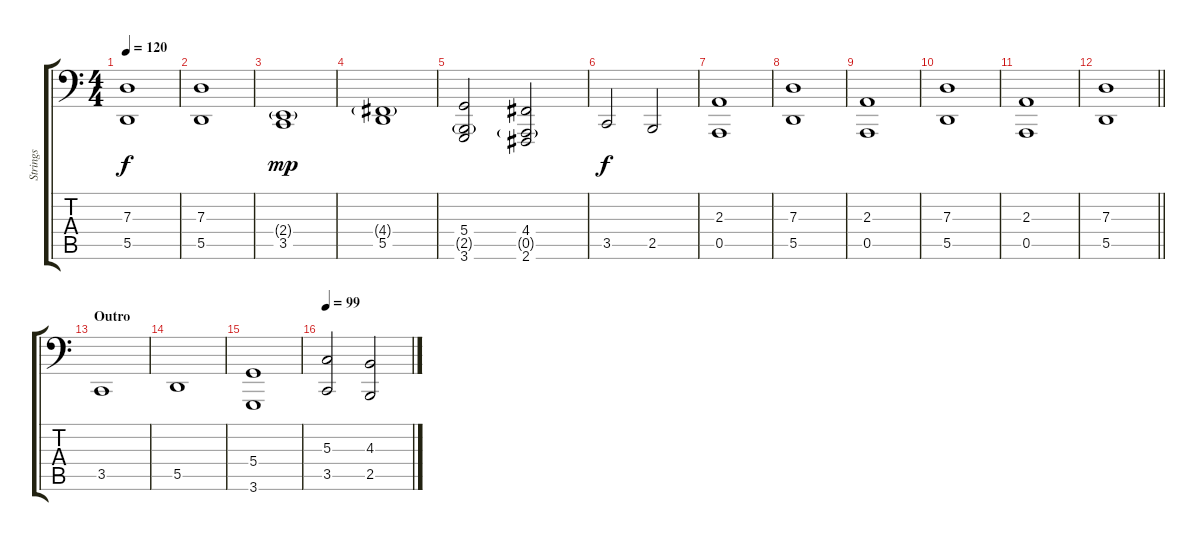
\track ("Strings" "Strings") {instrument stringensemble1}
\staff {score tabs}
\tuning (E3 B2 G2 D2 A1 E1) {hide}
\ts (4 4)
\tempo 120
\clef f4
\ks c
(7.3 5.5).1{dy f} |
(7.3 5.5).1 |
(2.4{g} 3.5).1{dy mp} |
(4.4{g} 5.5).1 |
(5.4 2.5{g} 3.6).2 (4.4 0.5{g} 2.6).2 |
3.5.2{dy f} 2.5.2 |
(2.3 0.5).1 |
(7.3 5.5).1 |
(2.3 0.5).1 |
(7.3 5.5).1 |
(2.3 0.5).1 |
\barLineRight lightlight
(7.3 5.5).1 |
\section ("" "Outro")
3.5.1 |
5.5.1 |
(5.4 3.6).1 |
\tempo 99
(5.3 3.5).2 (4.3 2.5).2
